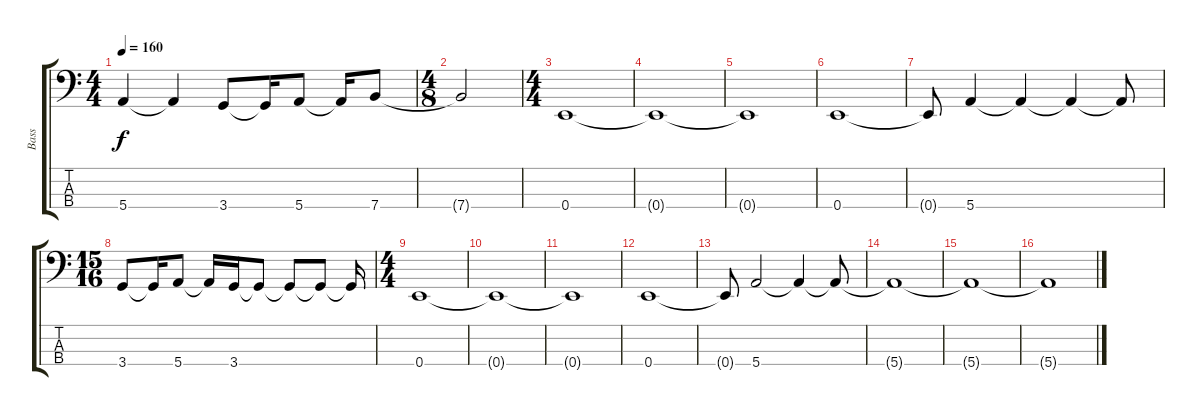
\track ("Bass" "Bass") {instrument electricbassfinger}
\staff {score tabs}
\tuning (G2 D2 A1 E1) {hide}
\ts (4 4)
\tempo 160
\clef f4
\ks c
5.4.4{dy f} 5.4{t}.4 3.4.8 3.4{t}.16 5.4.8 5.4{t}.16 7.4.8 |
\ts (4 8)
7.4{t}.2 |
\ts (4 4)
0.4.1 |
0.4{t}.1 |
0.4{t}.1 |
0.4.1 |
0.4{t}.8 5.4.4 5.4{t}.4 5.4{t}.4 5.4{t}.8 |
\ts (15 16)
3.4.8 3.4{t}.16 5.4.8 5.4{t}.16 3.4.16 3.4{t}.8 3.4{t}.8 3.4{t}.8 3.4{t}.16 |
\ts (4 4)
0.4.1 |
0.4{t}.1 |
0.4{t}.1 |
0.4.1 |
0.4{t}.8 5.4.2 5.4{t}.4 5.4{t}.8 |
5.4{t}.1 |
5.4{t}.1 |
5.4{t}.1
